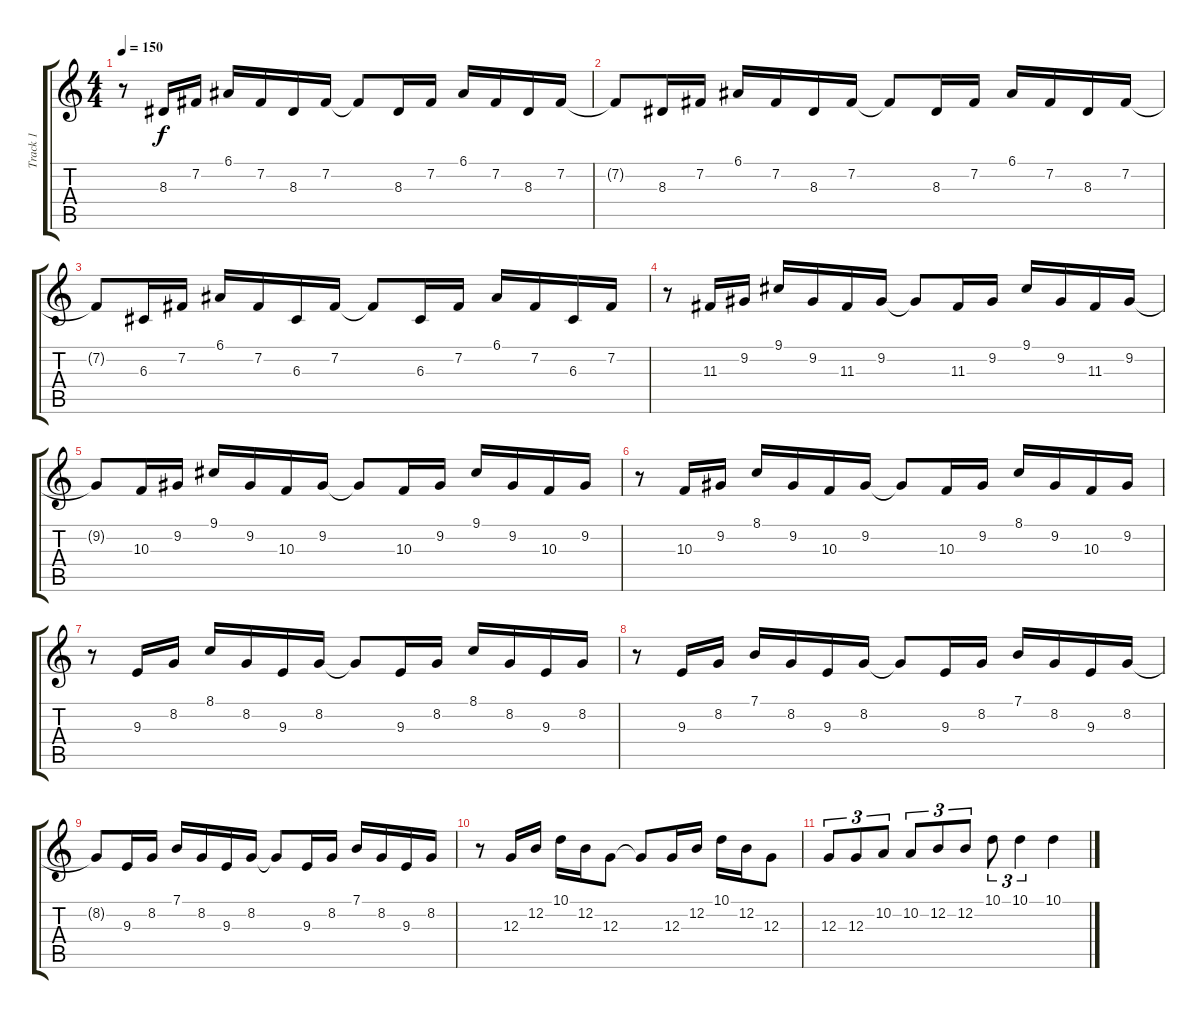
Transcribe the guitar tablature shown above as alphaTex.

\track ("Track 1" "Track 1") {instrument fx7echoes}
\staff {score tabs}
\tuning (E4 B3 G3 D3 A2 E2) {hide}
\ts (4 4)
\tempo 150
\clef g2
\ks c
r.8{dy f instrument fx7echoes} 8.3.16 7.2.16 6.1.16 7.2.16 8.3.16 7.2.16 7.2{t}.8 8.3.16 7.2.16 6.1.16 7.2.16 8.3.16 7.2.16 |
7.2{t}.8 8.3.16 7.2.16 6.1.16 7.2.16 8.3.16 7.2.16 7.2{t}.8 8.3.16 7.2.16 6.1.16 7.2.16 8.3.16 7.2.16 |
7.2{t}.8 6.3.16 7.2.16 6.1.16 7.2.16 6.3.16 7.2.16 7.2{t}.8 6.3.16 7.2.16 6.1.16 7.2.16 6.3.16 7.2.16 |
r.8 11.3.16 9.2.16 9.1.16 9.2.16 11.3.16 9.2.16 9.2{t}.8 11.3.16 9.2.16 9.1.16 9.2.16 11.3.16 9.2.16 |
9.2{t}.8 10.3.16 9.2.16 9.1.16 9.2.16 10.3.16 9.2.16 9.2{t}.8 10.3.16 9.2.16 9.1.16 9.2.16 10.3.16 9.2.16 |
r.8 10.3.16 9.2.16 8.1.16 9.2.16 10.3.16 9.2.16 9.2{t}.8 10.3.16 9.2.16 8.1.16 9.2.16 10.3.16 9.2.16 |
r.8 9.3.16 8.2.16 8.1.16 8.2.16 9.3.16 8.2.16 8.2{t}.8 9.3.16 8.2.16 8.1.16 8.2.16 9.3.16 8.2.16 |
r.8 9.3.16 8.2.16 7.1.16 8.2.16 9.3.16 8.2.16 8.2{t}.8 9.3.16 8.2.16 7.1.16 8.2.16 9.3.16 8.2.16 |
8.2{t}.8 9.3.16 8.2.16 7.1.16 8.2.16 9.3.16 8.2.16 8.2{t}.8 9.3.16 8.2.16 7.1.16 8.2.16 9.3.16 8.2.16 |
r.8 12.3.16 12.2.16 10.1.16 12.2.16 12.3.8 12.3{t}.8 12.3.16 12.2.16 10.1.16 12.2.16 12.3.8 |
12.3.8{tu (3 2)} 12.3.8{tu (3 2)} 10.2.8{tu (3 2)} 10.2.8{tu (3 2)} 12.2.8{tu (3 2)} 12.2.8{tu (3 2)} 10.1.8{tu (3 2)} 10.1.4{tu (3 2)} 10.1.4
